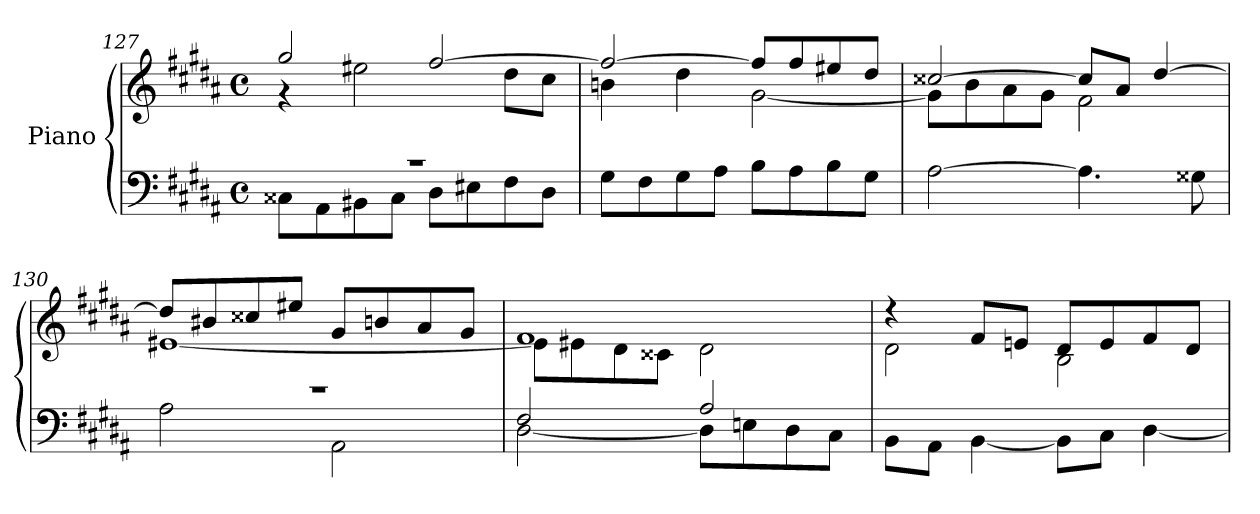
**kern	**kern
*part1	*part1
*staff2	*staff1
*I"Piano	*
*clefF4	*clefG2
*k[f#c#g#d#a#]	*k[f#c#g#d#a#]
*B:	*B:
*M4/4	*M4/4
*met(c)	*met(c)
=127	=127
*^	*^
1r	8C##XL	2gg#/	4r
.	8AA#	.	.
.	8BB#X	.	2ee#X\
.	8C##J	.	.
.	8D#L	[2ff#/	.
.	8E#X	.	.
.	8F#	.	8dd#\L
.	8D#J	.	8cc#\J
!!LO:LB:g=z	!!
=128	=128	=128	=128
1ryy	8G#\L	2ff#/_	4bn\
.	8F#\	.	.
.	8G#\	.	4dd#\
.	8A#\J	.	.
.	8B\L	8ff#L]	[2g#\
.	8A#\	8ff#	.
.	8B\	8ee#X	.
.	8G#\J	8dd#J	.
=129	=129	=129	=129
[2A#\	[2A#\yy	[2cc##X/	8g#L]
.	.	.	8b
.	.	.	8a#
.	.	.	8g#J
4.A#\]	4.A#\yy]	8cc##/L]	2f#\
.	.	8a#/J	.
.	.	[4dd#/	.
8G##X\	8G##X\yy	.	.
=130	=130	=130	=130
1r	2A#\	8dd#L]	[1e#X\
.	.	8b#X	.
.	.	8cc##X	.
.	.	8ee#XJ	.
.	2AA#\	8g#L	.
.	.	8bn	.
.	.	8a#	.
.	.	8g#J	.
=131	=131	=131	=131
2F#/	[2D#\	1f#/	8e#L]
.	.	.	8e#
.	.	.	8d#
.	.	.	8c##XJ
2A#/	8D#\L]	.	2d#\
.	8En\	.	.
.	8D#\	.	.
.	8C#\J	.	.
!!LO:LB:g=z	!!
=132	=132	=132	=132
1ryy	8BB\L	4r	2d#\
.	8AA#\J	.	.
.	[4BB\	8f#/L	.
.	.	8en/J	.
.	8BBL]	8d#/L	2B\
.	8C#J	8e/	.
.	[4D#\	8f#/	.
.	.	8d#/J	.
*v	*v	*	*
*	*v	*v
=	=
*-	*-
